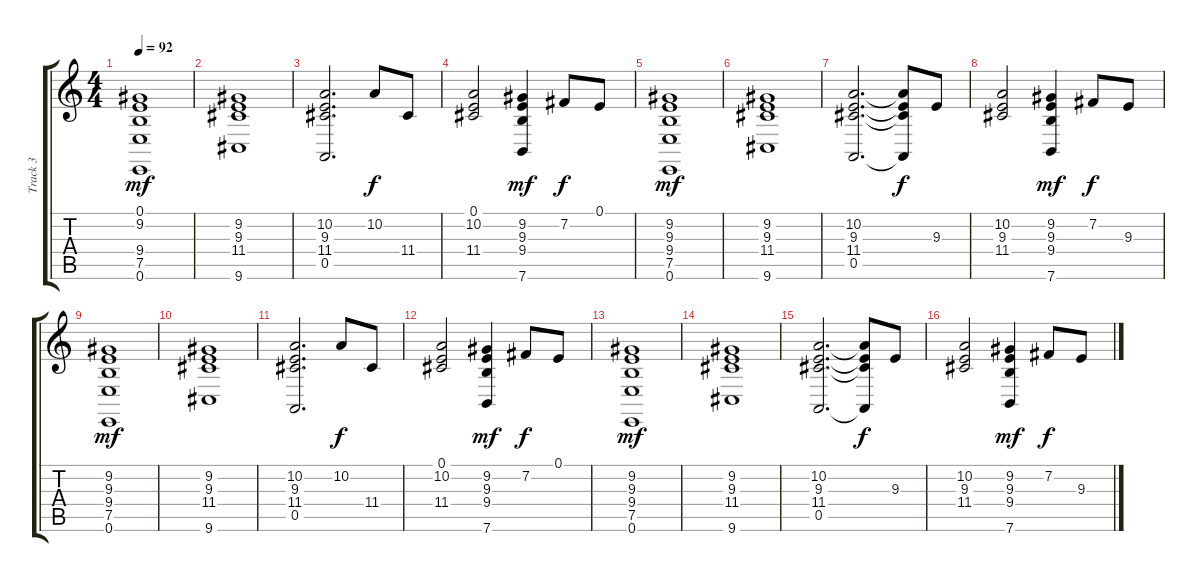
\track ("Track 3" "Track 3") {instrument acousticgrandpiano}
\staff {score tabs}
\tuning (E4 B3 G3 D3 A2 E2) {hide}
\ts (4 4)
\tempo 92
\clef g2
\ks c
(0.1 9.2 9.4 7.5 0.6).1{dy mf} |
(9.2 9.3 11.4 9.6).1 |
(10.2 9.3 11.4 0.5).2{d} 10.2.8{dy f} 11.4.8 |
(0.1 10.2 11.4).2 (9.2 9.3 9.4 7.6).4{dy mf} 7.2.8{dy f} 0.1.8 |
(9.2 9.3 9.4 7.5 0.6).1{dy mf} |
(9.2 9.3 11.4 9.6).1 |
(10.2 9.3 11.4 0.5).2{d} (10.2{t} 9.3{t} 11.4{t} 0.5{t}).8{dy f} 9.3.8 |
(10.2 9.3 11.4).2 (9.2 9.3 9.4 7.6).4{dy mf} 7.2.8{dy f} 9.3.8 |
(9.2 9.3 9.4 7.5 0.6).1{dy mf} |
(9.2 9.3 11.4 9.6).1 |
(10.2 9.3 11.4 0.5).2{d} 10.2.8{dy f} 11.4.8 |
(0.1 10.2 11.4).2 (9.2 9.3 9.4 7.6).4{dy mf} 7.2.8{dy f} 0.1.8 |
(9.2 9.3 9.4 7.5 0.6).1{dy mf} |
(9.2 9.3 11.4 9.6).1 |
(10.2 9.3 11.4 0.5).2{d} (10.2{t} 9.3{t} 11.4{t} 0.5{t}).8{dy f} 9.3.8 |
(10.2 9.3 11.4).2 (9.2 9.3 9.4 7.6).4{dy mf} 7.2.8{dy f} 9.3.8
